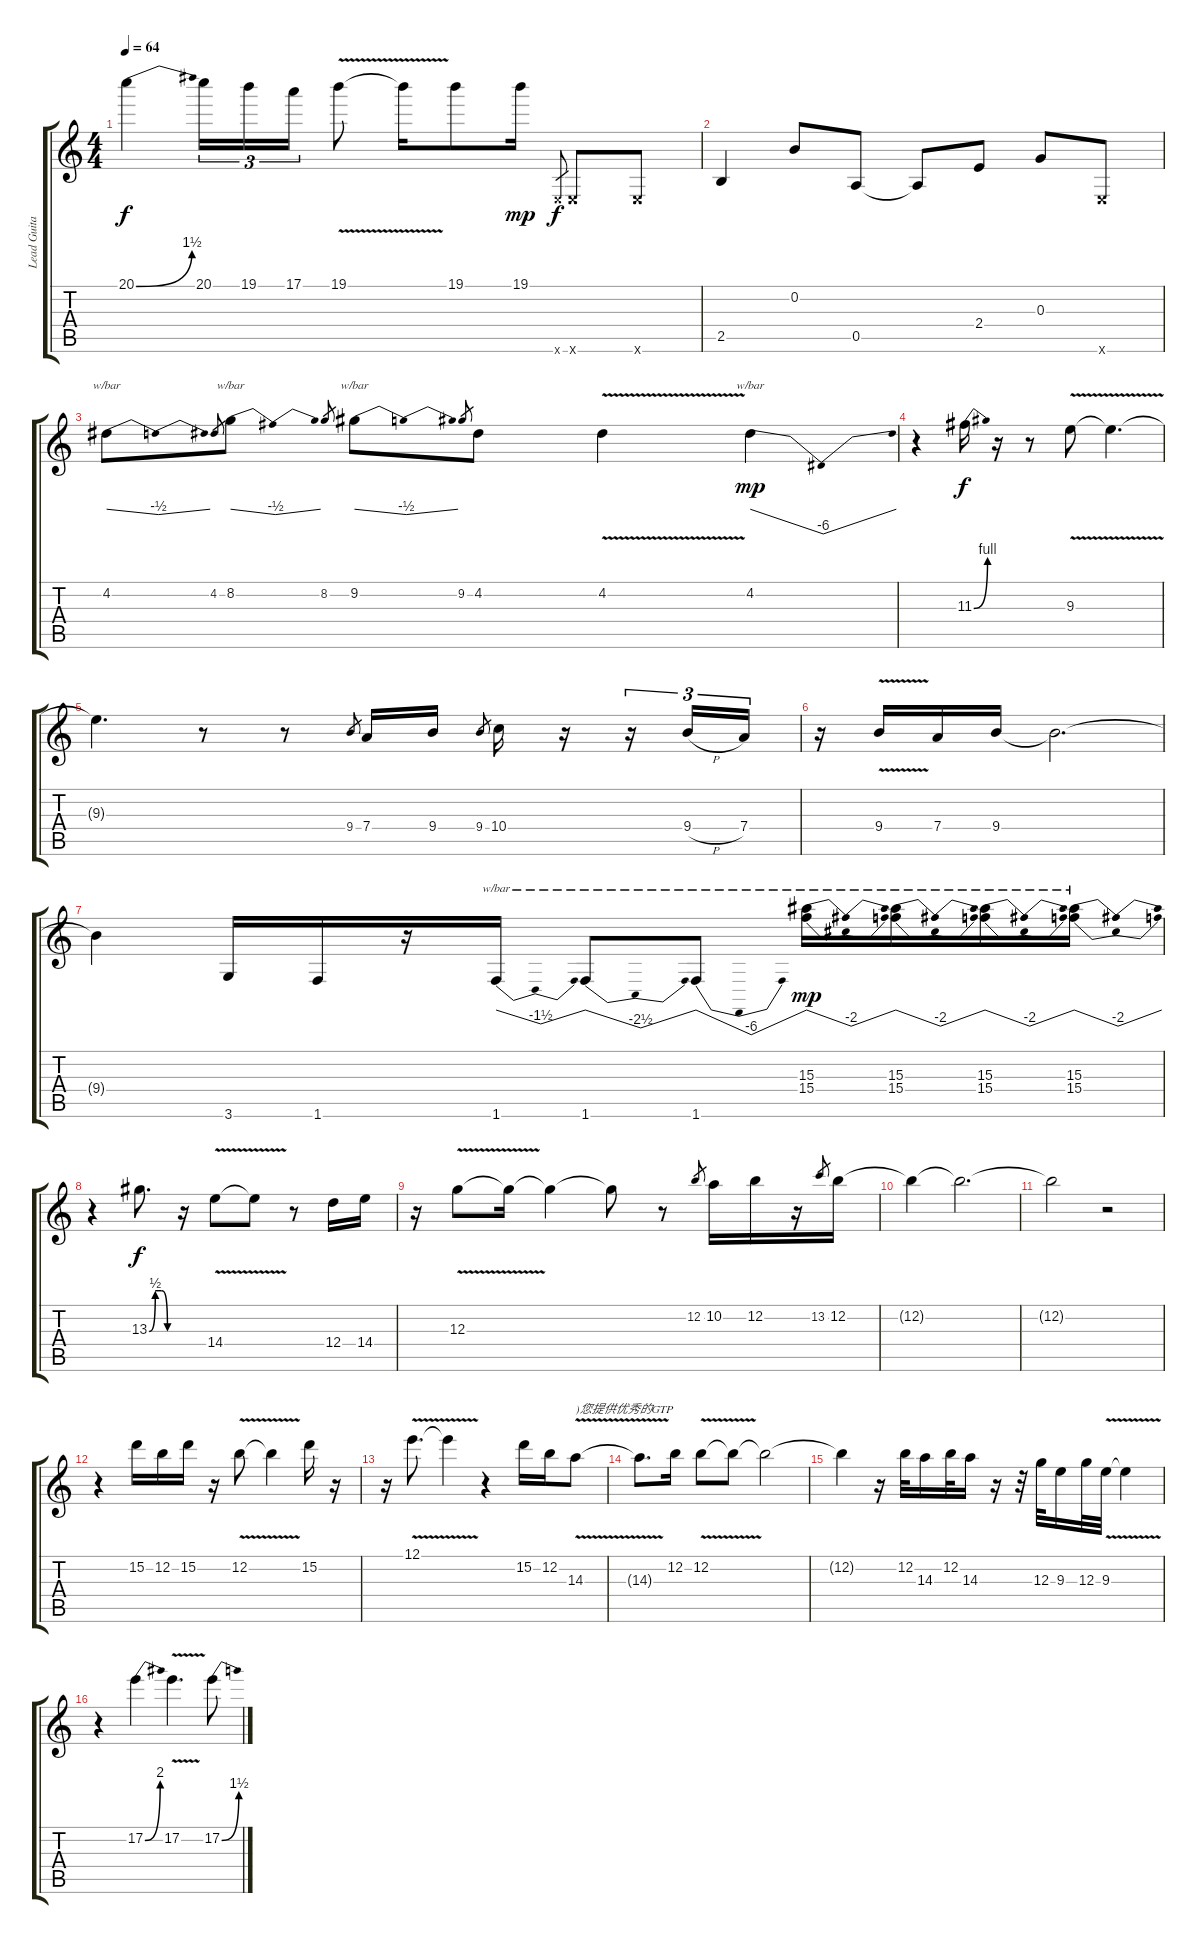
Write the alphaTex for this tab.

\track ("Lead Guitar" "Lead Guita") {instrument overdrivenguitar}
\staff {score tabs}
\tuning (E4 B3 G3 D3 A2 E2) {hide}
\ts (4 4)
\tempo 64
\clef g2
\ks c
20.1{be (bend 0 0 60 6)}.4{dy f} 20.1.16{tu (3 2)} 19.1.16{tu (3 2)} 17.1.16{tu (3 2)} 19.1{v}.8 19.1{t}.16 19.1.8 19.1.16{dy mp} 0.6{x}.8{gr dy f} 0.6{x}.8 0.6{x}.8 |
2.5.4 0.2.8 0.5.8 0.5{t}.8 2.4.8 0.3.8 0.6{x}.8 |
4.2.8{tbe (dip default 0 0 30 -2 60 0)} 4.2.8{gr} 8.2.8{tbe (dip default 0 0 30 -2 60 0)} 8.2.8{gr} 9.2.8{tbe (dip default 0 0 30 -2 60 0)} 9.2.8{gr} 4.2.8 4.2{v}.4 4.2.4{tbe (dip default 0 0 30 -24 60 0) dy mp} |
r.4 11.3{be (bend 0 0 60 4)}.16{dy f} r.16 r.8 9.3{v}.8 9.3{t}.4{d} |
9.3{t}.4{d} r.8 r.8 9.4.8{gr} 7.4.16 9.4.16 9.4.8{gr} 10.4.16 r.16 r.16{tu (3 2)} 9.4{h}.16{tu (3 2)} 7.4.16{tu (3 2)} |
r.16 9.4{v}.16 7.4.16 9.4.16 9.4{t}.2{d} |
9.4{t}.4 3.6.16 1.6.16 r.16 1.6.16{tbe (dip default 0 0 30 -6 60 0)} 1.6.8{tbe (dip default 0 0 30 -10 60 0)} 1.6.8{tbe (dip default 0 0 30 -24 60 0)} (15.3 15.4).16{tbe (dip default 0 0 30 -8 60 0) dy mp} (15.3 15.4).16{tbe (dip default 0 0 30 -8 60 0)} (15.3 15.4).16{tbe (dip default 0 0 30 -8 60 0)} (15.3 15.4).16{tbe (dip default 0 0 30 -8 60 0)} |
r.4 13.3{be (custom 0 0 15 2 30 2 45 0 60 0)}.8{d dy f} r.16 14.4{v}.8 14.4{t}.8 r.8 12.4.16 14.4.16 |
r.16 12.3{v}.8 12.3{t}.16 12.3{t}.4 12.3{t}.8 r.8 12.2.8{gr} 10.2.16 12.2.16 r.16 13.2.8{gr} 12.2.16 |
12.2{t}.4 12.2{t}.2{d} |
12.2{t}.2 r.2 |
r.4 15.2.16 12.2.16 15.2.16 r.16 12.2{v}.8 12.2{t}.4 15.2.16 r.16 |
r.16 12.1{v}.8{d} 12.1{t}.4 r.4 15.2.16 12.2.16 14.3{v}.8{txt ")您提供优秀的GTP"} |
14.3{t}.8{d} 12.2.16 12.2{v}.8 12.2{t}.8 12.2{t}.2 |
12.2{t}.4 r.16 12.2.32 14.3.16 12.2.32 14.3.16 r.16 r.32 12.3.32 9.3.16 12.3.32 9.3{v}.32 9.3{t}.4 |
r.4 17.2{be (bend 0 0 60 8)}.4 17.2{v}.4{d} 17.2{be (bend 0 0 60 6)}.8
